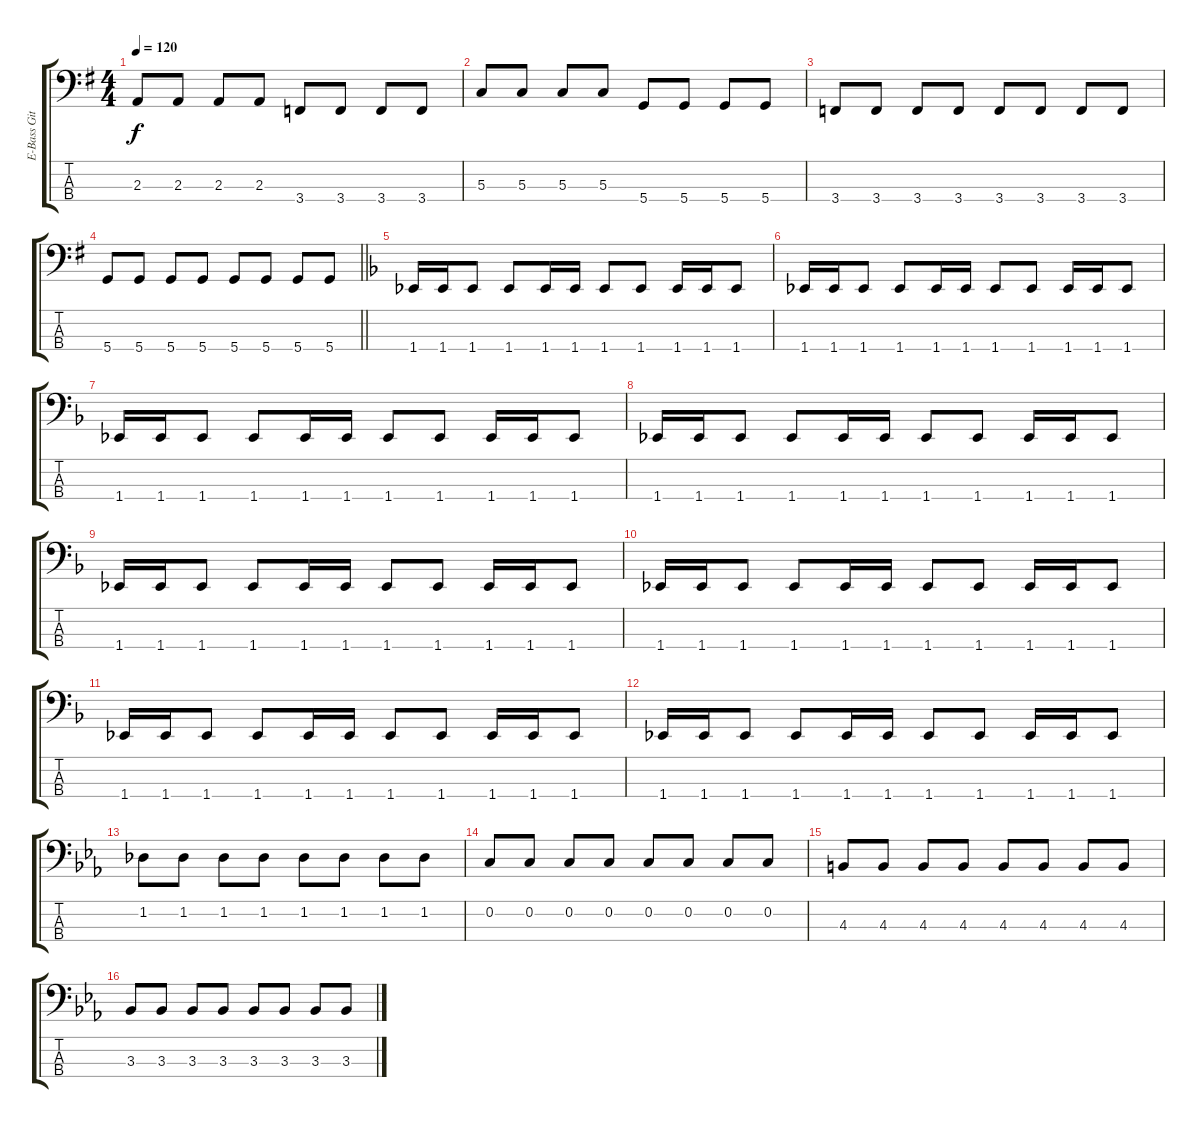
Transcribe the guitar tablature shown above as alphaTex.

\track ("E-Bass Gitarre" "E-Bass Git") {instrument electricbassfinger}
\staff {score tabs}
\tuning (F2 C2 G1 D1) {hide}
\ts (4 4)
\tempo 120
\clef f4
\ks eminor
2.3.8{dy f} 2.3.8 2.3.8 2.3.8 3.4.8 3.4.8 3.4.8 3.4.8 |
5.3.8 5.3.8 5.3.8 5.3.8 5.4.8 5.4.8 5.4.8 5.4.8 |
3.4.8 3.4.8 3.4.8 3.4.8 3.4.8 3.4.8 3.4.8 3.4.8 |
\barLineRight lightlight
5.4.8 5.4.8 5.4.8 5.4.8 5.4.8 5.4.8 5.4.8 5.4.8 |
\ks dminor
1.4.16 1.4.16 1.4.8 1.4.8 1.4.16 1.4.16 1.4.8 1.4.8 1.4.16 1.4.16 1.4.8 |
1.4.16 1.4.16 1.4.8 1.4.8 1.4.16 1.4.16 1.4.8 1.4.8 1.4.16 1.4.16 1.4.8 |
1.4.16 1.4.16 1.4.8 1.4.8 1.4.16 1.4.16 1.4.8 1.4.8 1.4.16 1.4.16 1.4.8 |
1.4.16 1.4.16 1.4.8 1.4.8 1.4.16 1.4.16 1.4.8 1.4.8 1.4.16 1.4.16 1.4.8 |
1.4.16 1.4.16 1.4.8 1.4.8 1.4.16 1.4.16 1.4.8 1.4.8 1.4.16 1.4.16 1.4.8 |
1.4.16 1.4.16 1.4.8 1.4.8 1.4.16 1.4.16 1.4.8 1.4.8 1.4.16 1.4.16 1.4.8 |
1.4.16 1.4.16 1.4.8 1.4.8 1.4.16 1.4.16 1.4.8 1.4.8 1.4.16 1.4.16 1.4.8 |
1.4.16 1.4.16 1.4.8 1.4.8 1.4.16 1.4.16 1.4.8 1.4.8 1.4.16 1.4.16 1.4.8 |
\ks cminor
1.2.8 1.2.8 1.2.8 1.2.8 1.2.8 1.2.8 1.2.8 1.2.8 |
0.2.8 0.2.8 0.2.8 0.2.8 0.2.8 0.2.8 0.2.8 0.2.8 |
4.3.8 4.3.8 4.3.8 4.3.8 4.3.8 4.3.8 4.3.8 4.3.8 |
3.3.8 3.3.8 3.3.8 3.3.8 3.3.8 3.3.8 3.3.8 3.3.8
